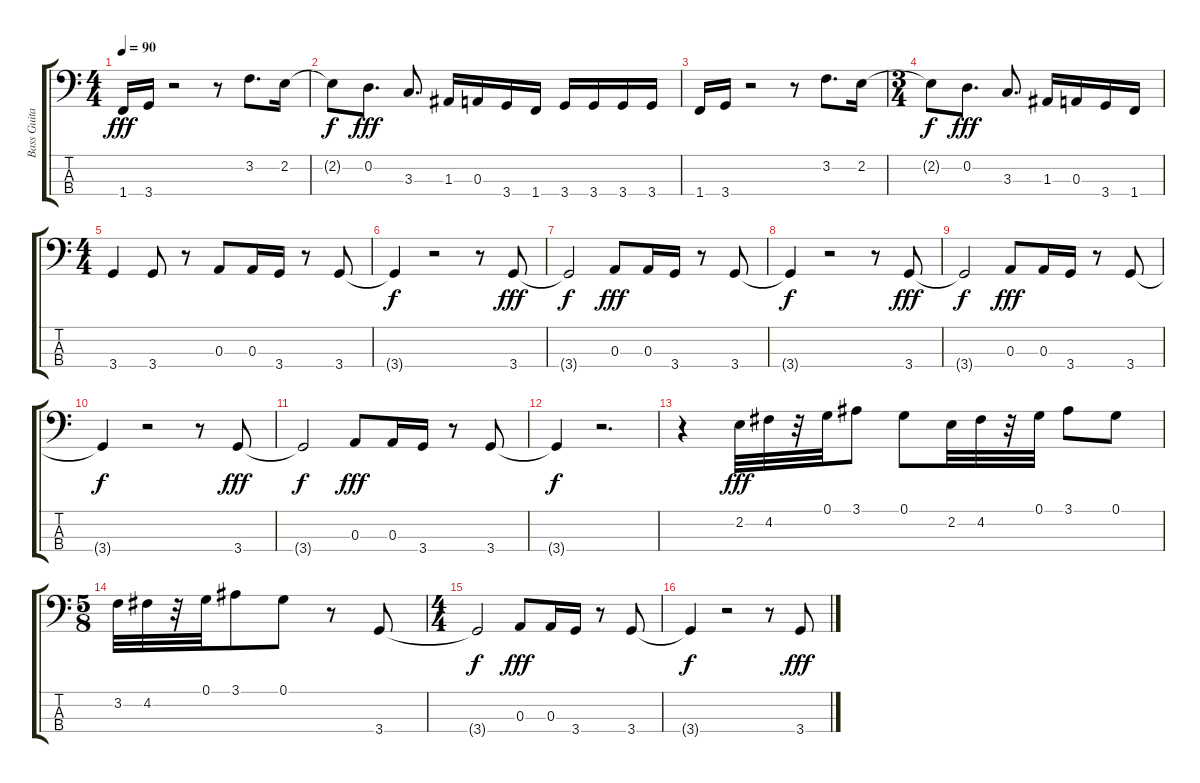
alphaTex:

\track ("Bass Guitar" "Bass Guita") {instrument fretlessbass}
\staff {score tabs}
\tuning (G2 D2 A1 E1) {hide}
\ts (4 4)
\tempo 90
\clef f4
\ks c
1.4.16{dy fff} 3.4.16 r.2 r.8 3.2.8{d} 2.2.16 |
2.2{t}.8{dy f} 0.2.8{d dy fff} 3.3.8{d} 1.3.16 0.3.16 3.4.16 1.4.16 3.4.16 3.4.16 3.4.16 3.4.16 |
1.4.16 3.4.16 r.2 r.8 3.2.8{d} 2.2.16 |
\ts (3 4)
2.2{t}.8{dy f} 0.2.8{d dy fff} 3.3.8{d} 1.3.16 0.3.16 3.4.16 1.4.16 |
\ts (4 4)
3.4.4 3.4.8 r.8 0.3.8 0.3.16 3.4.16 r.8 3.4.8 |
3.4{t}.4{dy f} r.2 r.8 3.4.8{dy fff} |
3.4{t}.2{dy f} 0.3.8{dy fff} 0.3.16 3.4.16 r.8 3.4.8 |
3.4{t}.4{dy f} r.2 r.8 3.4.8{dy fff} |
3.4{t}.2{dy f} 0.3.8{dy fff} 0.3.16 3.4.16 r.8 3.4.8 |
3.4{t}.4{dy f} r.2 r.8 3.4.8{dy fff} |
3.4{t}.2{dy f} 0.3.8{dy fff} 0.3.16 3.4.16 r.8 3.4.8 |
3.4{t}.4{dy f} r.2{d} |
r.4 2.2.32{dy fff} 4.2.32 r.32 0.1.32 3.1.8 0.1.8 2.2.32 4.2.32 r.32 0.1.32 3.1.8 0.1.8 |
\ts (5 8)
3.2.32 4.2.32 r.32 0.1.32 3.1.8 0.1.8 r.8 3.4.8 |
\ts (4 4)
3.4{t}.2{dy f} 0.3.8{dy fff} 0.3.16 3.4.16 r.8 3.4.8 |
3.4{t}.4{dy f} r.2 r.8 3.4.8{dy fff}
